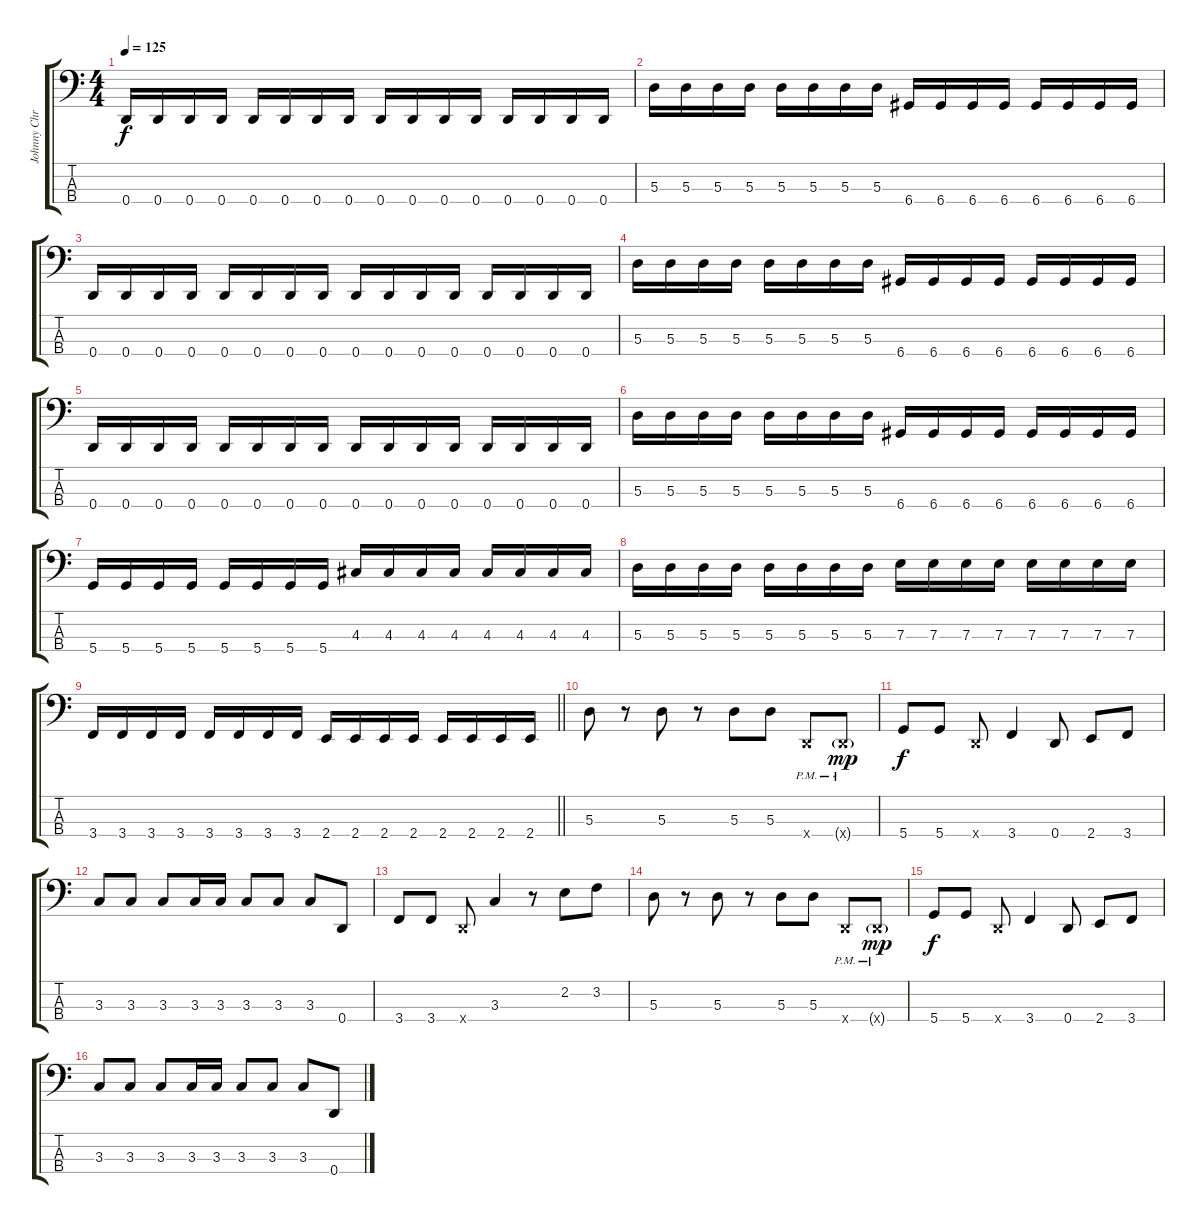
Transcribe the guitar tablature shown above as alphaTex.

\track ("Johnny Christ" "Johnny Chr") {instrument electricbasspick}
\staff {score tabs}
\tuning (G2 D2 A1 D1) {hide}
\ts (4 4)
\tempo 125
\clef f4
\ks c
0.4.16{dy f} 0.4.16 0.4.16 0.4.16 0.4.16 0.4.16 0.4.16 0.4.16 0.4.16 0.4.16 0.4.16 0.4.16 0.4.16 0.4.16 0.4.16 0.4.16 |
5.3.16 5.3.16 5.3.16 5.3.16 5.3.16 5.3.16 5.3.16 5.3.16 6.4.16 6.4.16 6.4.16 6.4.16 6.4.16 6.4.16 6.4.16 6.4.16 |
0.4.16 0.4.16 0.4.16 0.4.16 0.4.16 0.4.16 0.4.16 0.4.16 0.4.16 0.4.16 0.4.16 0.4.16 0.4.16 0.4.16 0.4.16 0.4.16 |
5.3.16 5.3.16 5.3.16 5.3.16 5.3.16 5.3.16 5.3.16 5.3.16 6.4.16 6.4.16 6.4.16 6.4.16 6.4.16 6.4.16 6.4.16 6.4.16 |
0.4.16 0.4.16 0.4.16 0.4.16 0.4.16 0.4.16 0.4.16 0.4.16 0.4.16 0.4.16 0.4.16 0.4.16 0.4.16 0.4.16 0.4.16 0.4.16 |
5.3.16 5.3.16 5.3.16 5.3.16 5.3.16 5.3.16 5.3.16 5.3.16 6.4.16 6.4.16 6.4.16 6.4.16 6.4.16 6.4.16 6.4.16 6.4.16 |
5.4.16 5.4.16 5.4.16 5.4.16 5.4.16 5.4.16 5.4.16 5.4.16 4.3.16 4.3.16 4.3.16 4.3.16 4.3.16 4.3.16 4.3.16 4.3.16 |
5.3.16 5.3.16 5.3.16 5.3.16 5.3.16 5.3.16 5.3.16 5.3.16 7.3.16 7.3.16 7.3.16 7.3.16 7.3.16 7.3.16 7.3.16 7.3.16 |
\barLineRight lightlight
3.4.16 3.4.16 3.4.16 3.4.16 3.4.16 3.4.16 3.4.16 3.4.16 2.4.16 2.4.16 2.4.16 2.4.16 2.4.16 2.4.16 2.4.16 2.4.16 |
5.3.8 r.8 5.3.8 r.8 5.3.8 5.3.8 0.4{pm x}.8 0.4{g pm x}.8{dy mp} |
5.4.8{dy f} 5.4.8 0.4{x}.8 3.4.4 0.4.8 2.4.8 3.4.8 |
3.3.8 3.3.8 3.3.8 3.3.16 3.3.16 3.3.8 3.3.8 3.3.8 0.4.8 |
3.4.8 3.4.8 0.4{x}.8 3.3.4 r.8 2.2.8 3.2.8 |
5.3.8 r.8 5.3.8 r.8 5.3.8 5.3.8 0.4{pm x}.8 0.4{g pm x}.8{dy mp} |
5.4.8{dy f} 5.4.8 0.4{x}.8 3.4.4 0.4.8 2.4.8 3.4.8 |
3.3.8 3.3.8 3.3.8 3.3.16 3.3.16 3.3.8 3.3.8 3.3.8 0.4.8
